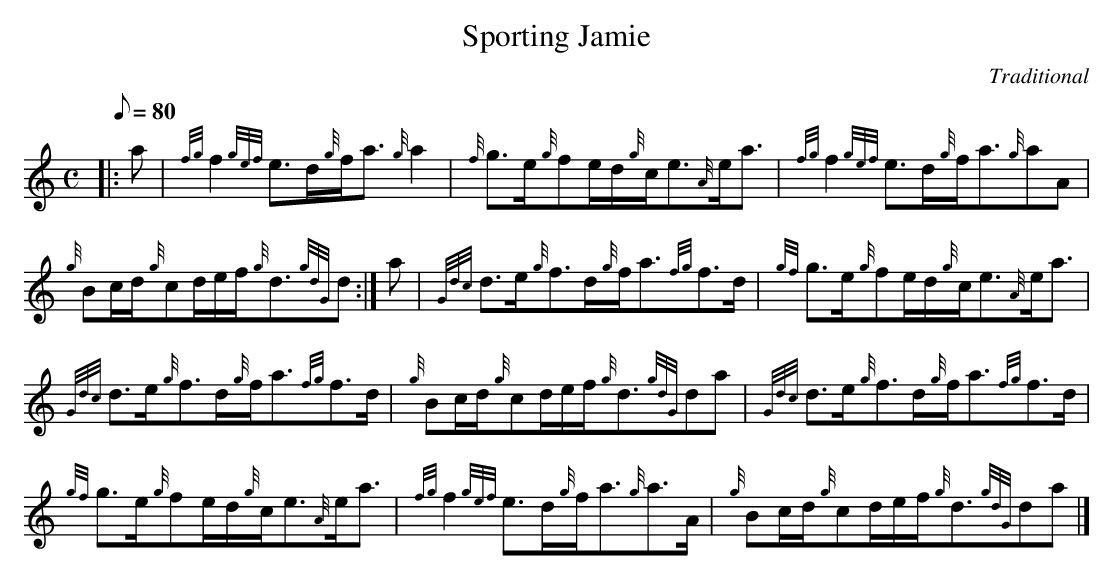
X:1
T:Sporting Jamie
M:C
L:1/8
Q:80
C:Traditional
K:HP
|: a|
{fg}f2{gef}e3/2d/2{g}f/2a3/2{g}a2|
{f}g3/2e/2{g}fe/2d/2{g}c/2e3/2{A}e/2a3/2|
{fg}f2{gef}e3/2d/2{g}f/2a3/2{g}aA|  !
{g}Bc/2d/2{g}cd/2e/2f/2{g}d3/2{gdG}d:|
a|
{Gdc}d3/2e/2{g}f3/2d/2{g}f/2a3/2{fg}f3/2d/2|
{gf}g3/2e/2{g}fe/2d/2{g}c/2e3/2{A}e/2a3/2|  !
{Gdc}d3/2e/2{g}f3/2d/2{g}f/2a3/2{fg}f3/2d/2|
{g}Bc/2d/2{g}cd/2e/2f/2{g}d3/2{gdG}da|
{Gdc}d3/2e/2{g}f3/2d/2{g}f/2a3/2{fg}f3/2d/2|  !
{gf}g3/2e/2{g}fe/2d/2{g}c/2e3/2{A}e/2a3/2|
{fg}f2{gef}e3/2d/2{g}f/2a3/2{g}a3/2A/2|
{g}Bc/2d/2{g}cd/2e/2f/2{g}d3/2{gdG}da|]  !

